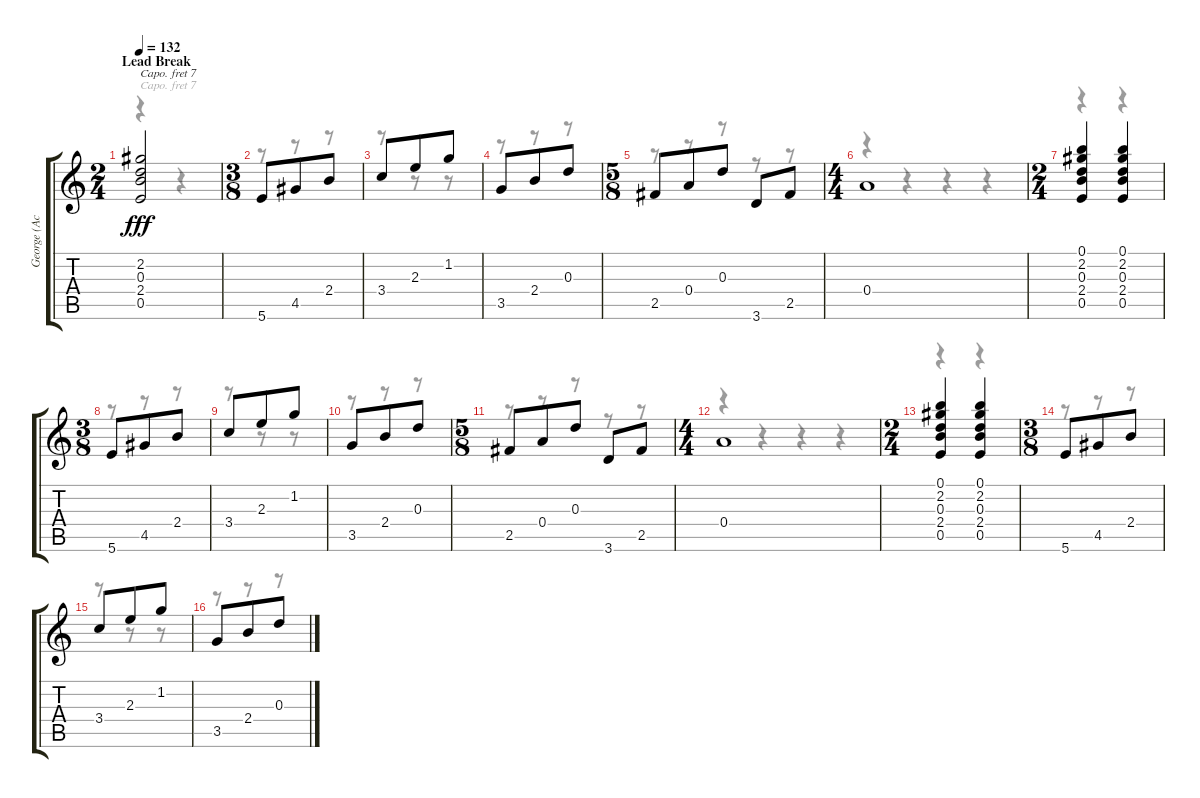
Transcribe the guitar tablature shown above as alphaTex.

\track ("George (Acoustic)" "George (Ac") {instrument acousticguitarsteel}
\staff {score tabs}
\capo 7
\tuning (E4 B3 G3 D3 A2 E2) {hide}
\voice
\ts (2 4)
\section ("" "Lead Break")
\tempo 132
\clef g2
\ks c
(2.2 0.3 2.4 0.5).2{dy fff} |
\ts (3 8)
5.6.8 4.5.8 2.4.8 |
3.4.8 2.3.8 1.2.8 |
3.5.8 2.4.8 0.3.8 |
\ts (5 8)
2.5.8 0.4.8 0.3.8 3.6.8 2.5.8 |
\ts (4 4)
0.4.1 |
\ts (2 4)
(0.1 2.2 0.3 2.4 0.5).4 (0.1 2.2 0.3 2.4 0.5).4 |
\ts (3 8)
5.6.8 4.5.8 2.4.8 |
3.4.8 2.3.8 1.2.8 |
3.5.8 2.4.8 0.3.8 |
\ts (5 8)
2.5.8 0.4.8 0.3.8 3.6.8 2.5.8 |
\ts (4 4)
0.4.1 |
\ts (2 4)
(0.1 2.2 0.3 2.4 0.5).4 (0.1 2.2 0.3 2.4 0.5).4 |
\ts (3 8)
5.6.8 4.5.8 2.4.8 |
3.4.8 2.3.8 1.2.8 |
3.5.8 2.4.8 0.3.8
\voice
\clef g2
\ottava regular
\simile none
\ks c
r.4{dy f} r.4 |
r.8 r.8 r.8 |
r.8 r.8 r.8 |
r.8 r.8 r.8 |
r.8 r.8 r.8 r.8 r.8 |
r.4 r.4 r.4 r.4 |
r.4 r.4 |
r.8 r.8 r.8 |
r.8 r.8 r.8 |
r.8 r.8 r.8 |
r.8 r.8 r.8 r.8 r.8 |
r.4 r.4 r.4 r.4 |
r.4 r.4 |
r.8 r.8 r.8 |
r.8 r.8 r.8 |
r.8 r.8 r.8
